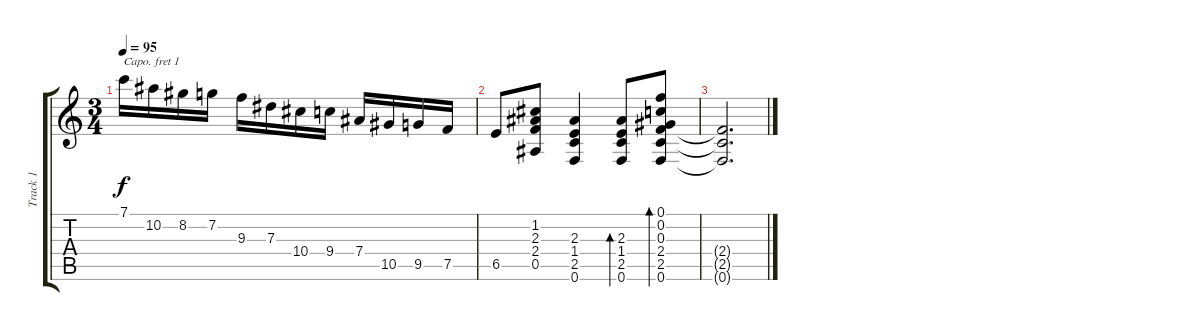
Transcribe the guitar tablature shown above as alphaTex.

\track ("Track 1" "Track 1") {instrument acousticguitarnylon}
\staff {score tabs}
\capo 1
\tuning (E4 B3 G3 D3 A2 E2) {hide}
\ts (3 4)
\tempo 95
\clef g2
\ks c
7.1.16{dy f} 10.2.16 8.2.16 7.2.16 9.3.16 7.3.16 10.4.16 9.4.16 7.4.16 10.5.16 9.5.16 7.5.16 |
6.5.8 (1.2 2.3 2.4 0.5).8 (2.3 1.4 2.5 0.6).4 (2.3 1.4 2.5 0.6).8{bd 60} (0.1 0.2 0.3 2.4 2.5 0.6).8{bd 120} |
(2.4{t} 2.5{t} 0.6{t}).2{d}
